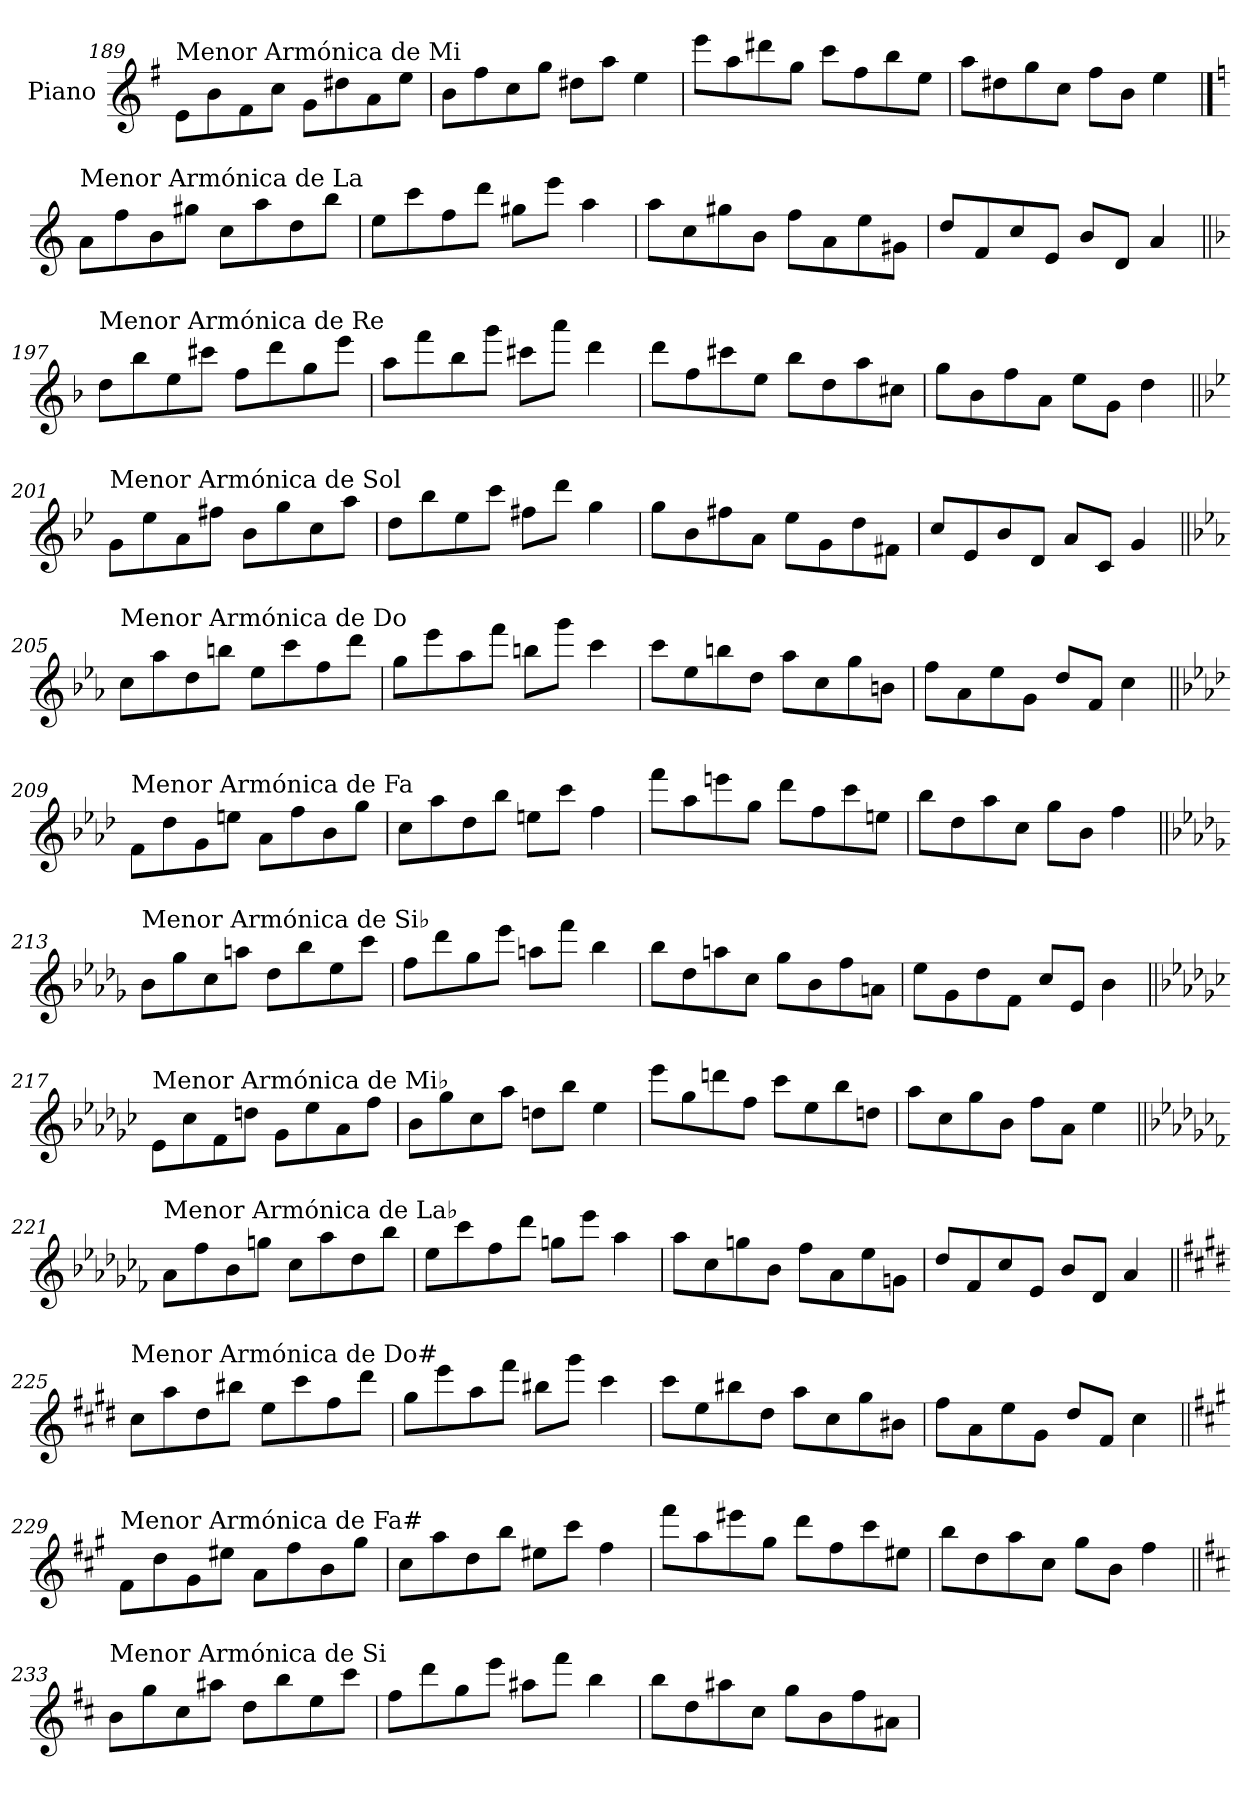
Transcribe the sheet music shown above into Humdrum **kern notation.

**kern
*part1
*staff1
*I"Piano
*I'Pno.
!!LO:LB:g=z
*clefG2
*k[f#]
=189
!LO:TX:a:t=Menor Armónica de Mi
8e\L
8b\
8f#\
8cc\J
8g\L
8dd#X\
8a\
8ee\J
=190
8b\L
8ff#\
8cc\
8gg\J
8dd#X\L
8aa\J
4ee\
=191
8eee\L
8aa\
8ddd#X\
8gg\J
8ccc\L
8ff#\
8bb\
8ee\J
=192
8aa\L
8dd#X\
8gg\
8cc\J
8ff#\L
8b\J
4ee\
!!LO:PB:g=z
==193
*k[]
!LO:TX:a:t=Menor Armónica de La
8a\L
8ff\
8b\
8gg#X\J
8cc\L
8aa\
8dd\
8bb\J
=194
8ee\L
8ccc\
8ff\
8ddd\J
8gg#X\L
8eee\J
4aa\
=195
8aa\L
8cc\
8gg#X\
8b\J
8ff\L
8a\
8ee\
8g#X\J
=196
8dd/L
8f/
8cc/
8e/J
8b/L
8d/J
4a/
!!LO:LB:g=z
=197||
*k[b-]
!LO:TX:a:t=Menor Armónica de Re
8dd\L
8bb-\
8ee\
8ccc#X\J
8ff\L
8ddd\
8gg\
8eee\J
=198
8aa\L
8fff\
8bb-\
8ggg\J
8ccc#X\L
8aaa\J
4ddd\
=199
8ddd\L
8ff\
8ccc#X\
8ee\J
8bb-\L
8dd\
8aa\
8cc#X\J
=200
8gg\L
8b-\
8ff\
8a\J
8ee\L
8g\J
4dd\
!!LO:LB:g=z
=201||
*k[b-e-]
!LO:TX:a:t=Menor Armónica de Sol
8g\L
8ee-\
8a\
8ff#X\J
8b-\L
8gg\
8cc\
8aa\J
=202
8dd\L
8bb-\
8ee-\
8ccc\J
8ff#X\L
8ddd\J
4gg\
=203
8gg\L
8b-\
8ff#X\
8a\J
8ee-\L
8g\
8dd\
8f#X\J
=204
8cc/L
8e-/
8b-/
8d/J
8a/L
8c/J
4g/
!!LO:LB:g=z
=205||
*k[b-e-a-]
!LO:TX:a:t=Menor Armónica de Do
8cc\L
8aa-\
8dd\
8bbn\J
8ee-\L
8ccc\
8ff\
8ddd\J
=206
8gg\L
8eee-\
8aa-\
8fff\J
8bbn\L
8ggg\J
4ccc\
=207
8ccc\L
8ee-\
8bbn\
8dd\J
8aa-\L
8cc\
8gg\
8bn\J
=208
8ff\L
8a-\
8ee-\
8g\J
8dd/L
8f/J
4cc\
!!LO:LB:g=z
=209||
*k[b-e-a-d-]
!LO:TX:a:t=Menor Armónica de Fa
8f\L
8dd-\
8g\
8een\J
8a-\L
8ff\
8b-\
8gg\J
=210
8cc\L
8aa-\
8dd-\
8bb-\J
8een\L
8ccc\J
4ff\
=211
8fff\L
8aa-\
8eeen\
8gg\J
8ddd-\L
8ff\
8ccc\
8een\J
=212
8bb-\L
8dd-\
8aa-\
8cc\J
8gg\L
8b-\J
4ff\
!!LO:LB:g=z
=213||
*k[b-e-a-d-g-]
!LO:TX:a:t=Menor Armónica de Si♭
8b-\L
8gg-\
8cc\
8aan\J
8dd-\L
8bb-\
8ee-\
8ccc\J
=214
8ff\L
8ddd-\
8gg-\
8eee-\J
8aan\L
8fff\J
4bb-\
=215
8bb-\L
8dd-\
8aan\
8cc\J
8gg-\L
8b-\
8ff\
8an\J
=216
8ee-\L
8g-\
8dd-\
8f\J
8cc/L
8e-/J
4b-\
!!LO:PB:g=z
=217||
*k[b-e-a-d-g-c-]
!LO:TX:a:t=Menor Armónica de Mi♭
8e-\L
8cc-\
8f\
8ddn\J
8g-\L
8ee-\
8a-\
8ff\J
=218
8b-\L
8gg-\
8cc-\
8aa-\J
8ddn\L
8bb-\J
4ee-\
=219
8eee-\L
8gg-\
8dddn\
8ff\J
8ccc-\L
8ee-\
8bb-\
8ddn\J
=220
8aa-\L
8cc-\
8gg-\
8b-\J
8ff\L
8a-\J
4ee-\
!!LO:LB:g=z
=221||
*k[b-e-a-d-g-c-f-]
!LO:TX:a:t=Menor Armónica de La♭
8a-\L
8ff-\
8b-\
8ggn\J
8cc-\L
8aa-\
8dd-\
8bb-\J
=222
8ee-\L
8ccc-\
8ff-\
8ddd-\J
8ggn\L
8eee-\J
4aa-\
=223
8aa-\L
8cc-\
8ggn\
8b-\J
8ff-\L
8a-\
8ee-\
8gn\J
=224
8dd-/L
8f-/
8cc-/
8e-/J
8b-/L
8d-/J
4a-/
!!LO:LB:g=z
=225||
*k[f#c#g#d#]
!LO:TX:a:t=Menor Armónica de Do#
8cc#\L
8aa\
8dd#\
8bb#X\J
8ee\L
8ccc#\
8ff#\
8ddd#\J
=226
8gg#\L
8eee\
8aa\
8fff#\J
8bb#X\L
8ggg#\J
4ccc#\
=227
8ccc#\L
8ee\
8bb#X\
8dd#\J
8aa\L
8cc#\
8gg#\
8b#X\J
=228
8ff#\L
8a\
8ee\
8g#\J
8dd#/L
8f#/J
4cc#\
!!LO:LB:g=z
=229||
*k[f#c#g#]
!LO:TX:a:t=Menor Armónica de Fa#
8f#\L
8dd\
8g#\
8ee#X\J
8a\L
8ff#\
8b\
8gg#\J
=230
8cc#\L
8aa\
8dd\
8bb\J
8ee#X\L
8ccc#\J
4ff#\
=231
8fff#\L
8aa\
8eee#X\
8gg#\J
8ddd\L
8ff#\
8ccc#\
8ee#X\J
=232
8bb\L
8dd\
8aa\
8cc#\J
8gg#\L
8b\J
4ff#\
!!LO:LB:g=z
=233||
*k[f#c#]
!LO:TX:a:t=Menor Armónica de Si
8b\L
8gg\
8cc#\
8aa#X\J
8dd\L
8bb\
8ee\
8ccc#\J
=234
8ff#\L
8ddd\
8gg\
8eee\J
8aa#X\L
8fff#\J
4bb\
=235
8bb\L
8dd\
8aa#X\
8cc#\J
8gg\L
8b\
8ff#\
8a#X\J
=
*-
